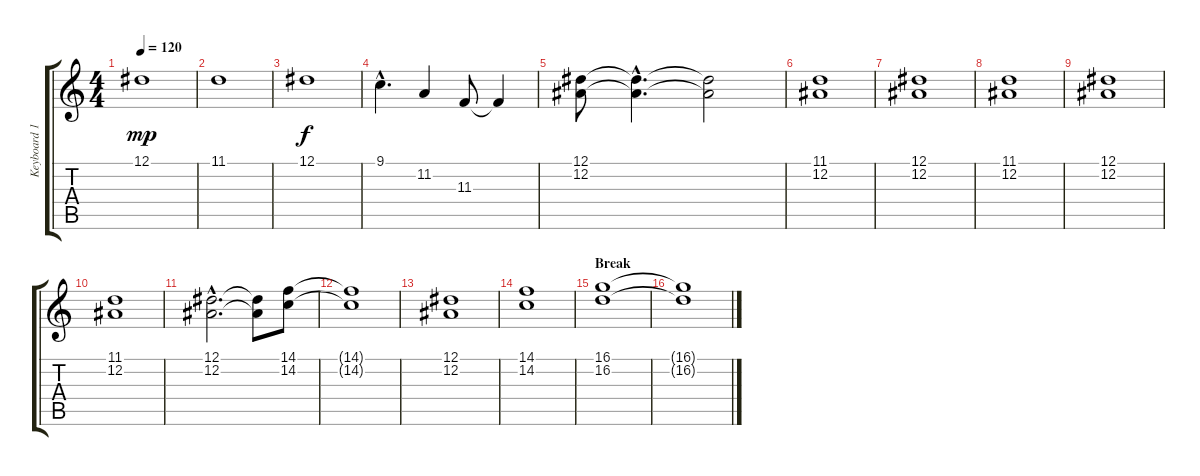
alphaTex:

\track ("Keyboard 1" "Keyboard 1") {instrument fx7echoes}
\staff {score tabs}
\tuning (Eb4 Bb3 Gb3 Db3 Ab2 Eb2) {hide}
\ts (4 4)
\tempo 120
\clef g2
\ks c
12.1.1{dy mp volume 5} |
11.1.1{volume 5} |
12.1.1{dy f volume 8} |
9.1{hac}.4{d} 11.2.4 11.3.8 11.3{t}.4 |
(12.1 12.2).8{volume 2 instrument drawbarorgan} (12.1{hac t} 12.2{hac t}).4{d volume 11} (12.1{t} 12.2{t}).2 |
(11.1 12.2).1 |
(12.1 12.2).1 |
(11.1 12.2).1 |
(12.1 12.2).1 |
(11.1 12.2).1 |
(12.1{hac} 12.2{hac}).2{d} (12.1{t} 12.2{t}).8 (14.1 14.2).8 |
(14.1{t} 14.2{t}).1 |
(12.1 12.2).1 |
(14.1 14.2).1 |
\section ("" "Break")
(16.1 16.2).1 |
(16.1{t} 16.2{t}).1
